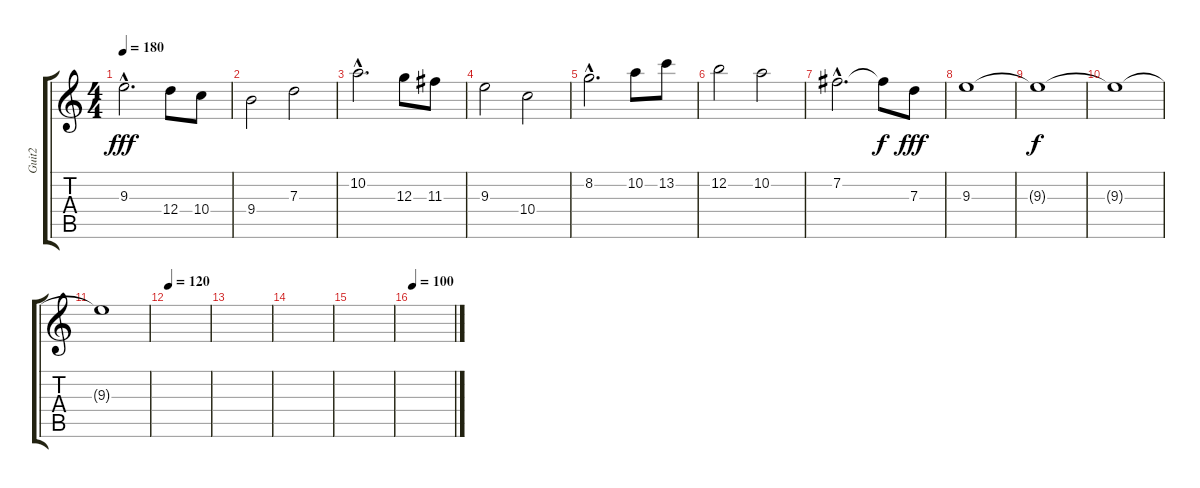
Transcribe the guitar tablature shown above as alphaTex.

\track ("Guit2" "Guit2") {instrument overdrivenguitar}
\staff {score tabs}
\tuning (E4 B3 G3 D3 A2 E2) {hide}
\ts (4 4)
\tempo 180
\clef g2
\ks c
9.3{hac}.2{d dy fff} 12.4.8 10.4.8 |
9.4.2 7.3.2 |
10.2{hac}.2{d} 12.3.8 11.3.8 |
9.3.2 10.4.2 |
8.2{hac}.2{d} 10.2.8 13.2.8 |
12.2.2 10.2.2 |
7.2{hac}.2{d} 7.2{t}.8{dy f} 7.3.8{dy fff} |
9.3.1 |
9.3{t}.1{dy f} |
9.3{t}.1 |
9.3{t}.1 |
\tempo 120
|
|
|
|
\tempo 100
